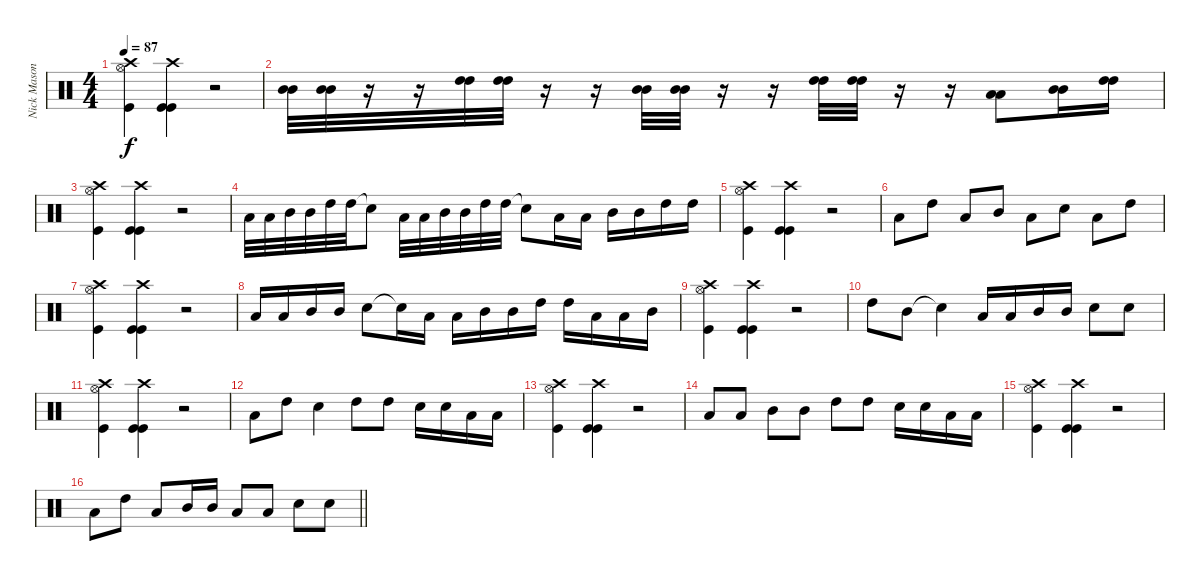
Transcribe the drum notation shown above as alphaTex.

\track ("Nick Mason (Drums)" "Nick Mason") {instrument percussion}
\staff {score}
\articulation defaults
\ts (4 4)
\tempo 87
\clef neutral
\ks c
("Kick (hit)" "Hi-Hat (open)" "Crash high (hit)").4{dy f} ("Kick (hit)" "Kick (hit)" "Crash high (hit)").4 r.2 |
("Mid Tom (hit)" "Mid Tom (hit)").32 ("Mid Tom (hit)" "Mid Tom (hit)").32 r.16 r.16 ("High Tom (hit)" "High Tom (hit)").32 ("High Tom (hit)" "High Tom (hit)").32 r.16 r.16 ("Mid Tom (hit)" "Mid Tom (hit)").32 ("Mid Tom (hit)" "Mid Tom (hit)").32 r.16 r.16 ("High Tom (hit)" "High Tom (hit)").32 ("High Tom (hit)" "High Tom (hit)").32 r.16 r.16 ("Low Tom (hit)" "Low Tom (hit)").8 ("Mid Tom (hit)" "Mid Tom (hit)").16 ("High Tom (hit)" "High Tom (hit)").16 |
("Kick (hit)" "Hi-Hat (open)" "Crash high (hit)").4 ("Kick (hit)" "Kick (hit)" "Crash high (hit)").4 r.2 |
"Low Tom (hit)".32 "Low Tom (hit)".32 "Mid Tom (hit)".32 "Mid Tom (hit)".32 "High Tom (hit)".32 "High Tom (hit)".32 "Snare (hit)"{t}.8 "Low Tom (hit)".32 "Low Tom (hit)".32 "Mid Tom (hit)".32 "Mid Tom (hit)".32 "High Tom (hit)".32 "High Tom (hit)".32 "Snare (hit)"{t}.8 "Low Tom (hit)".16 "Low Tom (hit)".16 "Mid Tom (hit)".16 "Mid Tom (hit)".16 "High Tom (hit)".16 "High Tom (hit)".16 |
("Kick (hit)" "Hi-Hat (open)" "Crash high (hit)").4 ("Kick (hit)" "Kick (hit)" "Crash high (hit)").4 r.2 |
"Low Tom (hit)".8 "High Tom (hit)".8 "Low Tom (hit)".8 "Mid Tom (hit)".8 "Low Tom (hit)".8 "Snare (hit) 2".8 "Low Tom (hit)".8 "High Tom (hit)".8 |
("Kick (hit)" "Hi-Hat (open)" "Crash high (hit)").4 ("Kick (hit)" "Kick (hit)" "Crash high (hit)").4 r.2 |
"Low Tom (hit)".16 "Low Tom (hit)".16 "Mid Tom (hit)".16 "Mid Tom (hit)".16 "Snare (hit) 2".8 "Snare (hit)"{t}.16 "Low Tom (hit)".16 "Low Tom (hit)".16 "Mid Tom (hit)".16 "Mid Tom (hit)".16 "High Tom (hit)".16 "High Tom (hit)".16 "Low Tom (hit)".16 "Low Tom (hit)".16 "Mid Tom (hit)".16 |
("Kick (hit)" "Hi-Hat (open)" "Crash high (hit)").4 ("Kick (hit)" "Kick (hit)" "Crash high (hit)").4 r.2 |
"High Tom (hit)".8 "Mid Tom (hit)".8 "Snare (hit)"{t}.4 "Low Tom (hit)".16 "Low Tom (hit)".16 "Mid Tom (hit)".16 "Mid Tom (hit)".16 "Snare (hit) 2".8 "Snare (hit) 2".8 |
("Kick (hit)" "Hi-Hat (open)" "Crash high (hit)").4 ("Kick (hit)" "Kick (hit)" "Crash high (hit)").4 r.2 |
"Low Tom (hit)".8 "High Tom (hit)".8 "Snare (hit) 2".4 "High Tom (hit)".8 "High Tom (hit)".8 "Snare (hit) 2".16 "Snare (hit) 2".16 "Low Tom (hit)".16 "Low Tom (hit)".16 |
("Kick (hit)" "Hi-Hat (open)" "Crash high (hit)").4 ("Kick (hit)" "Kick (hit)" "Crash high (hit)").4 r.2 |
"Low Tom (hit)".8 "Low Tom (hit)".8 "Mid Tom (hit)".8 "Mid Tom (hit)".8 "High Tom (hit)".8 "High Tom (hit)".8 "Snare (hit) 2".16 "Snare (hit) 2".16 "Low Tom (hit)".16 "Low Tom (hit)".16 |
("Kick (hit)" "Hi-Hat (open)" "Crash high (hit)").4 ("Kick (hit)" "Kick (hit)" "Crash high (hit)").4 r.2 |
\barLineRight lightlight "Low Tom (hit)".8 "High Tom (hit)".8 "Low Tom (hit)".8 "Mid Tom (hit)".16 "Mid Tom (hit)".16 "Low Tom (hit)".8 "Low Floor Tom (hit)".8 "Snare (hit) 2".8 "Snare (hit) 2".8
